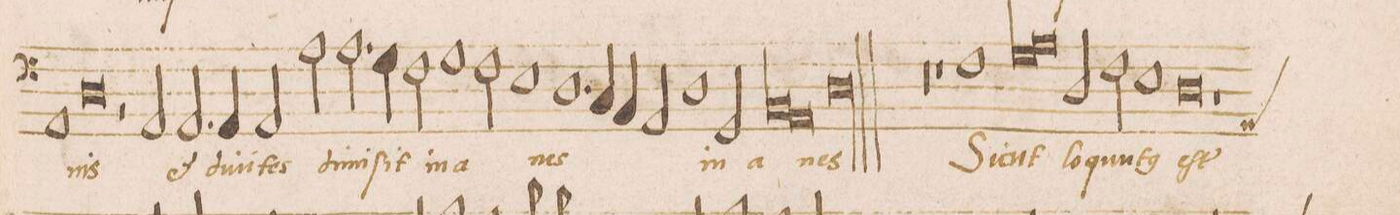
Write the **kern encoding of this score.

**kern	**text
*I"BASVS	*
*clefF4	*
*k[]	*
*met(c|)	*
*M2/1	*
1AA	.
0D	-nis
=151	=151
2r	.
2AA/	et
=152	=152
2.AA/	di-
4AA/	-ni-
2AA/	-tes
2A\	di-
=153	=153
2.A\	-mi-
4G\	.
2F\	-ſit
1G	in
=154	=154
2F\	a-
1E	-nes
=155	=155
1.D	.
4C/	.
4BB/	.
=156	=156
2AA/	.
1D	.
2GG/	in
=157	=157
*lig	*
1BB-X	a-
1AA	.
*Xlig	*
=158	=158
0D	-nes
==159	==159
0r	.
=160	=160
1r	.
1F	Si-
=161	=161
*lig	*
1G	-cut
1A	.
*Xlig	*
=162	=162
2D/	lo-
2F\	-qun-
1E	-t(us)
=163	=163
0D	eſt
=164	=164
*custos:AA	*
1r	.
*-	*-
